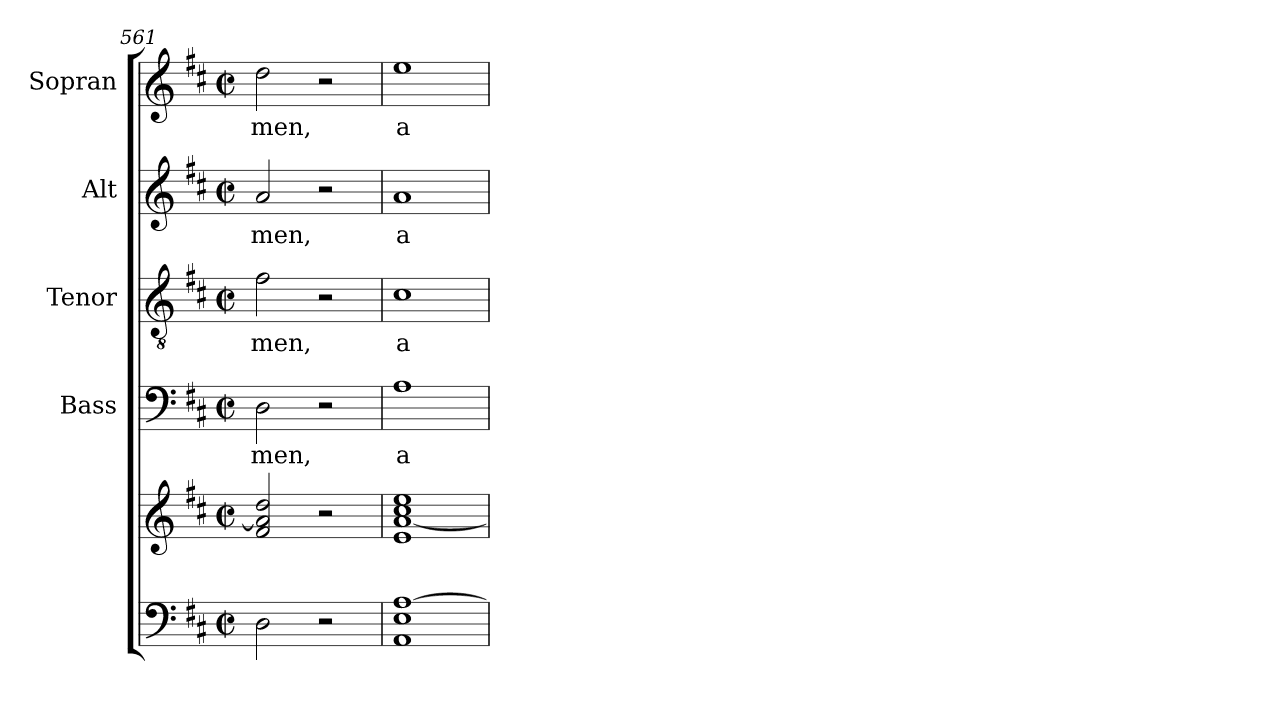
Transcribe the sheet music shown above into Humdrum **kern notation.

**kern	**kern	**kern	**text	**kern	**text	**kern	**text	**kern	**text
*part5	*part5	*part4	*part4	*part3	*part3	*part2	*part2	*part1	*part1
*staff6	*staff5	*staff4	*staff4	*staff3	*staff3	*staff2	*staff2	*staff1	*staff1
*	*	*I"Bass	*	*I"Tenor	*	*I"Alt	*	*I"Sopran	*
*	*	*I'B.	*	*I'T.	*	*I'A.	*	*I'S.	*
*clefF4	*clefG2	*clefF4	*	*clefGv2	*	*clefG2	*	*clefG2	*
*k[f#c#]	*k[f#c#]	*k[f#c#]	*	*k[f#c#]	*	*k[f#c#]	*	*k[f#c#]	*
*D:	*D:	*D:	*	*D:	*	*D:	*	*D:	*
*M2/2	*M2/2	*M2/2	*	*M2/2	*	*M2/2	*	*M2/2	*
*met(c|)	*met(c|)	*met(c|)	*	*met(c|)	*	*met(c|)	*	*met(c|)	*
=561	=561	=561	=561	=561	=561	=561	=561	=561	=561
!	!	!	!LO:LY:b	!	!LO:LY:b	!	!LO:LY:b	!	!LO:LY:b
2D\	2f#/ 2a/] 2dd/	2D\	-men,	2f#\	-men,	2a/	-men,	2dd\	-men,
2r	2r	2r	.	2r	.	2r	.	2r	.
=562	=562	=562	=562	=562	=562	=562	=562	=562	=562
!	!	!	!LO:LY:b	!	!LO:LY:b	!	!LO:LY:b	!	!LO:LY:b
1AA 1E [1A	1e [1a 1cc# 1ee	1A	a-	1c#	a-	1a	a-	1ee	a-
=	=	=	=	=	=	=	=	=	=
*-	*-	*-	*-	*-	*-	*-	*-	*-	*-
